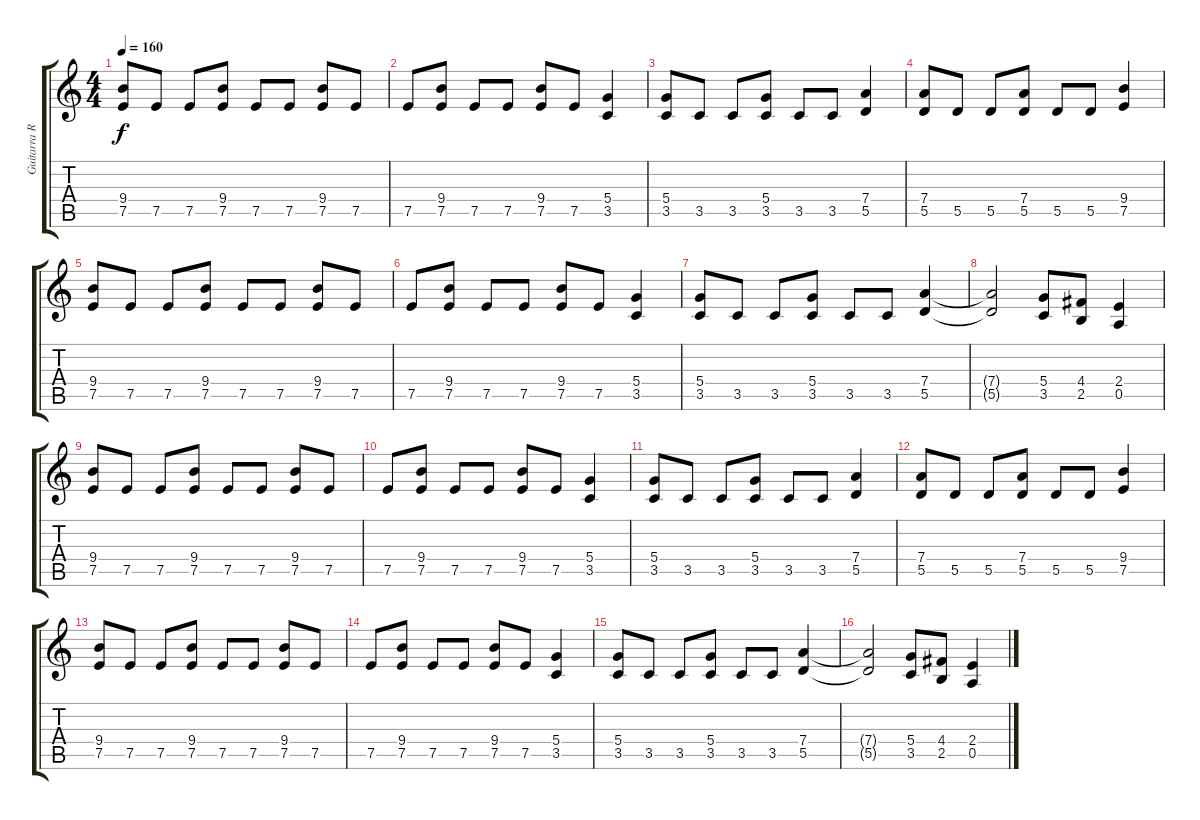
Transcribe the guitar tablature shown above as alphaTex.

\track ("Guitarra Rítmica" "Guitarra R") {instrument distortionguitar}
\staff {score tabs}
\tuning (E4 B3 G3 D3 A2 E2) {hide}
\ts (4 4)
\tempo 160
\clef g2
\ks c
(9.4 7.5).8{dy f} 7.5.8 7.5.8 (9.4 7.5).8 7.5.8 7.5.8 (9.4 7.5).8 7.5.8 |
7.5.8 (9.4 7.5).8 7.5.8 7.5.8 (9.4 7.5).8 7.5.8 (5.4 3.5).4 |
(5.4 3.5).8 3.5.8 3.5.8 (5.4 3.5).8 3.5.8 3.5.8 (7.4 5.5).4 |
(7.4 5.5).8 5.5.8 5.5.8 (7.4 5.5).8 5.5.8 5.5.8 (9.4 7.5).4 |
(9.4 7.5).8 7.5.8 7.5.8 (9.4 7.5).8 7.5.8 7.5.8 (9.4 7.5).8 7.5.8 |
7.5.8 (9.4 7.5).8 7.5.8 7.5.8 (9.4 7.5).8 7.5.8 (5.4 3.5).4 |
(5.4 3.5).8 3.5.8 3.5.8 (5.4 3.5).8 3.5.8 3.5.8 (7.4 5.5).4 |
(7.4{t} 5.5{t}).2 (5.4 3.5).8 (4.4 2.5).8 (2.4 0.5).4 |
(9.4 7.5).8 7.5.8 7.5.8 (9.4 7.5).8 7.5.8 7.5.8 (9.4 7.5).8 7.5.8 |
7.5.8 (9.4 7.5).8 7.5.8 7.5.8 (9.4 7.5).8 7.5.8 (5.4 3.5).4 |
(5.4 3.5).8 3.5.8 3.5.8 (5.4 3.5).8 3.5.8 3.5.8 (7.4 5.5).4 |
(7.4 5.5).8 5.5.8 5.5.8 (7.4 5.5).8 5.5.8 5.5.8 (9.4 7.5).4 |
(9.4 7.5).8 7.5.8 7.5.8 (9.4 7.5).8 7.5.8 7.5.8 (9.4 7.5).8 7.5.8 |
7.5.8 (9.4 7.5).8 7.5.8 7.5.8 (9.4 7.5).8 7.5.8 (5.4 3.5).4 |
(5.4 3.5).8 3.5.8 3.5.8 (5.4 3.5).8 3.5.8 3.5.8 (7.4 5.5).4 |
(7.4{t} 5.5{t}).2 (5.4 3.5).8 (4.4 2.5).8 (2.4 0.5).4
